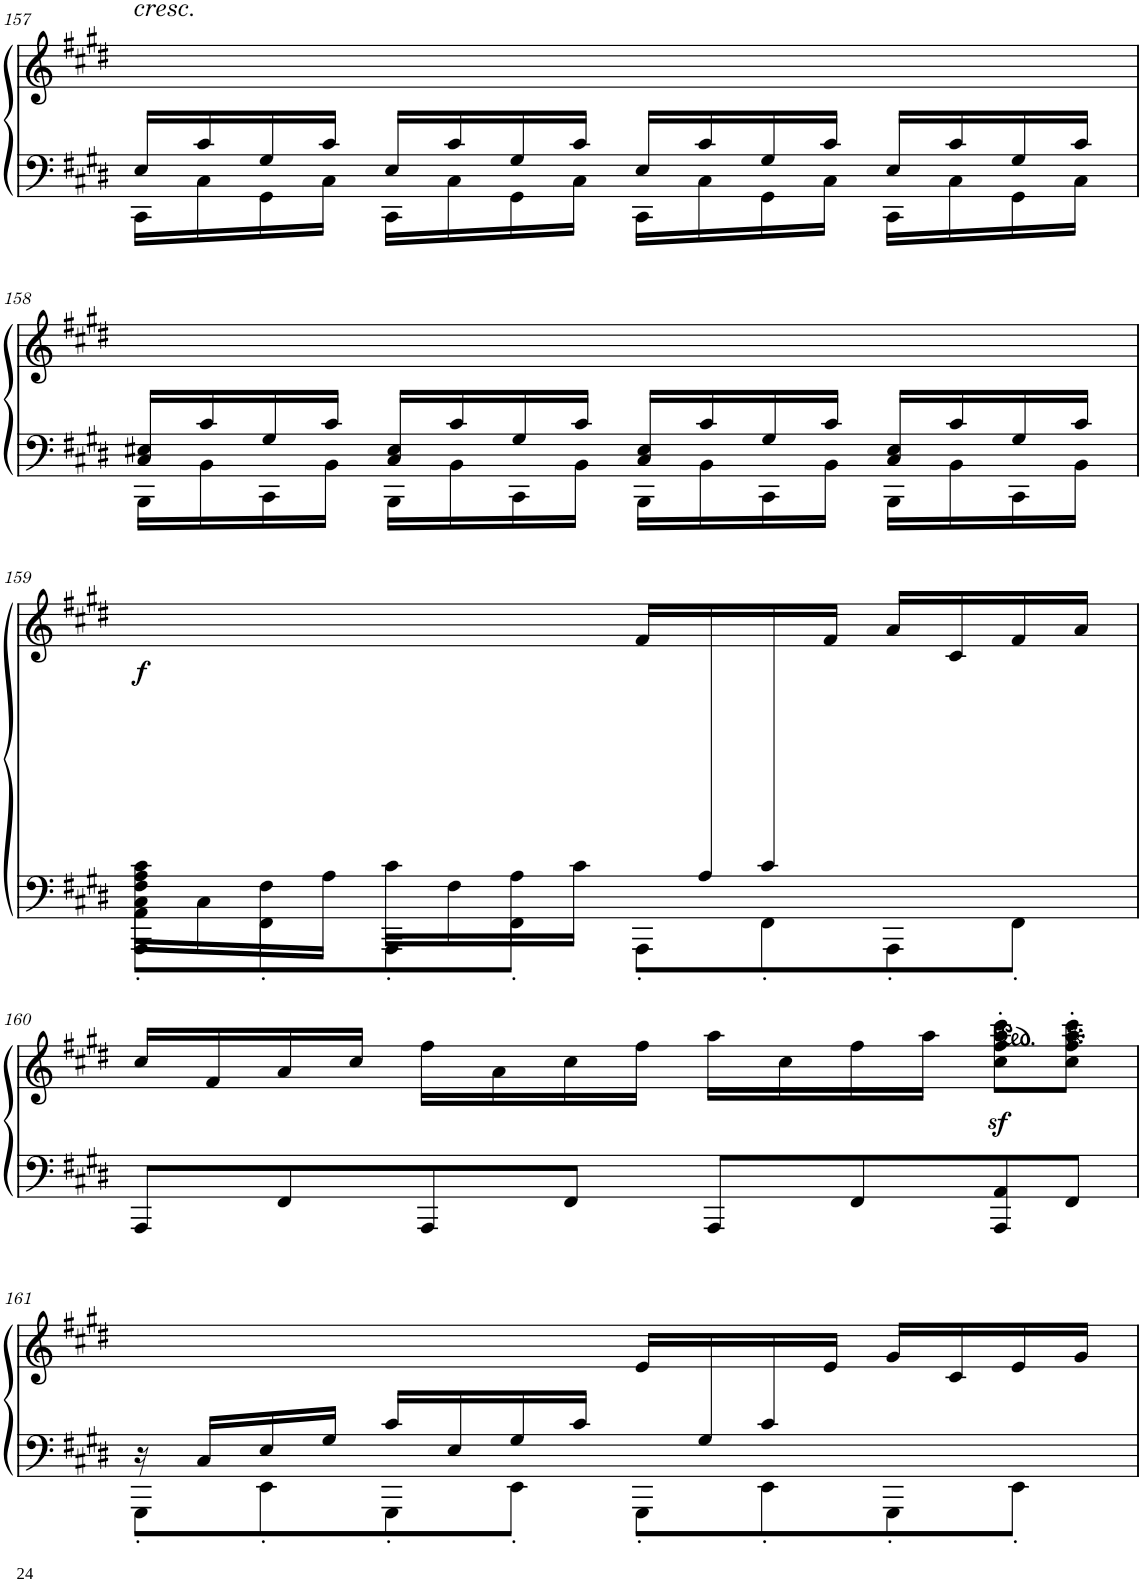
**kern	**kern	**dynam
*part1	*part1	*part1
*staff2	*staff1	*staff1/2
*I"Piano	*	*
*I'Pno	*	*
!!LO:PB:g=z
*clefF4	*clefG2	*
*k[f#c#g#d#]	*k[f#c#g#d#]	*
*M4/4	*M4/4	*
*met(c)	*met(c)	*
=157	=157	=157
*^	*	*
!	!	!LO:TX:a:i:t=cresc.	!
16E/LL	16CC#\LL	1ryy	.
16c#/	16C#\	.	.
16G#/	16GG#\	.	.
16c#/JJ	16C#\JJ	.	.
16E/LL	16CC#\LL	.	.
16c#/	16C#\	.	.
16G#/	16GG#\	.	.
16c#/JJ	16C#\JJ	.	.
16E/LL	16CC#\LL	.	.
16c#/	16C#\	.	.
16G#/	16GG#\	.	.
16c#/JJ	16C#\JJ	.	.
16E/LL	16CC#\LL	.	.
16c#/	16C#\	.	.
16G#/	16GG#\	.	.
16c#/JJ	16C#\JJ	.	.
!!LO:LB:g=z
=158	=158	=158	=158
16C#/ 16E#X/LL	16BBB\LL	1ryy	.
16c#/	16BB\	.	.
16G#/	16CC#\	.	.
16c#/JJ	16BB\JJ	.	.
16C#/ 16E#/LL	16BBB\LL	.	.
16c#/	16BB\	.	.
16G#/	16CC#\	.	.
16c#/JJ	16BB\JJ	.	.
16C#/ 16E#/LL	16BBB\LL	.	.
16c#/	16BB\	.	.
16G#/	16CC#\	.	.
16c#/JJ	16BB\JJ	.	.
16C#/ 16E#/LL	16BBB\LL	.	.
16c#/	16BB\	.	.
16G#/	16CC#\	.	.
16c#/JJ	16BB\JJ	.	.
!!LO:LB:g=z
=159	=159	=159	=159
!	!	!	!LO:DY:b
!	!	!	!LO:DY:n=1:b
16C#\ 16F#\ 16A\ 16c#\LL	8AAA\'< 8AA\'<L	2ryy	f other-dynamics
16C#\	.	.	.
16F#\	8FF#'<\	.	.
16A\JJ	.	.	.
16c#\LL	8AAA'<\	.	.
16F#\	.	.	.
16A\	8FF#'<\J	.	.
16c#\JJ	.	.	.
16ryy	8AAA'<\L	16f#/LL	.
16A/	.	8ryy	.
16c#/	8FF#'<\	.	.
4ryy	.	16f#/JJ	.
.	8AAA'<\	16a/LL	.
.	.	16c#/	.
.	8FF#'<\J	16f#/	.
16ryy	.	16a/JJ	.
*v	*v	*	*
!!LO:LB:g=z
=160	=160	=160
8AAA'/L	16cc#/LL	.
.	16f#/	.
8FF#'/	16a/	.
.	16cc#/JJ	.
8AAA'/	16ff#\LL	.
.	16a\	.
8FF#'/J	16cc#\	.
.	16ff#\JJ	.
8AAA'/L	16aa\LL	.
.	16cc#\	.
8FF#'/	16ff#\	.
.	16aa\JJ	.
8AAA/' 8AA/'	8cc#\z<' 8ff#\z<' 8aa\z<' 8ccc#\z<'L	.
8FF#'/J	8cc#\' 8ff#\' 8aa\' 8ccc#\'J	.
!!LO:LB:g=z
=161	=161	=161
*^	*	*
16ryy	8GGG#'<\L	16r	.
16C#/LL	.	4..ryy	.
16E/	8EE'<\	.	.
16G#/JJ	.	.	.
16c#/LL	8GGG#'<\	.	.
16E/	.	.	.
16G#/	8EE'<\J	.	.
16c#/JJ	.	.	.
16ryy	8GGG#'<\L	16e/LL	.
16G#/	.	8ryy	.
16c#/	8EE'<\	.	.
4ryy	.	16e/JJ	.
.	8GGG#'<\	16g#/LL	.
.	.	16c#/	.
.	8EE'<\J	16e/	.
16ryy	.	16g#/JJ	.
*v	*v	*	*
=	=	=
*-	*-	*-
